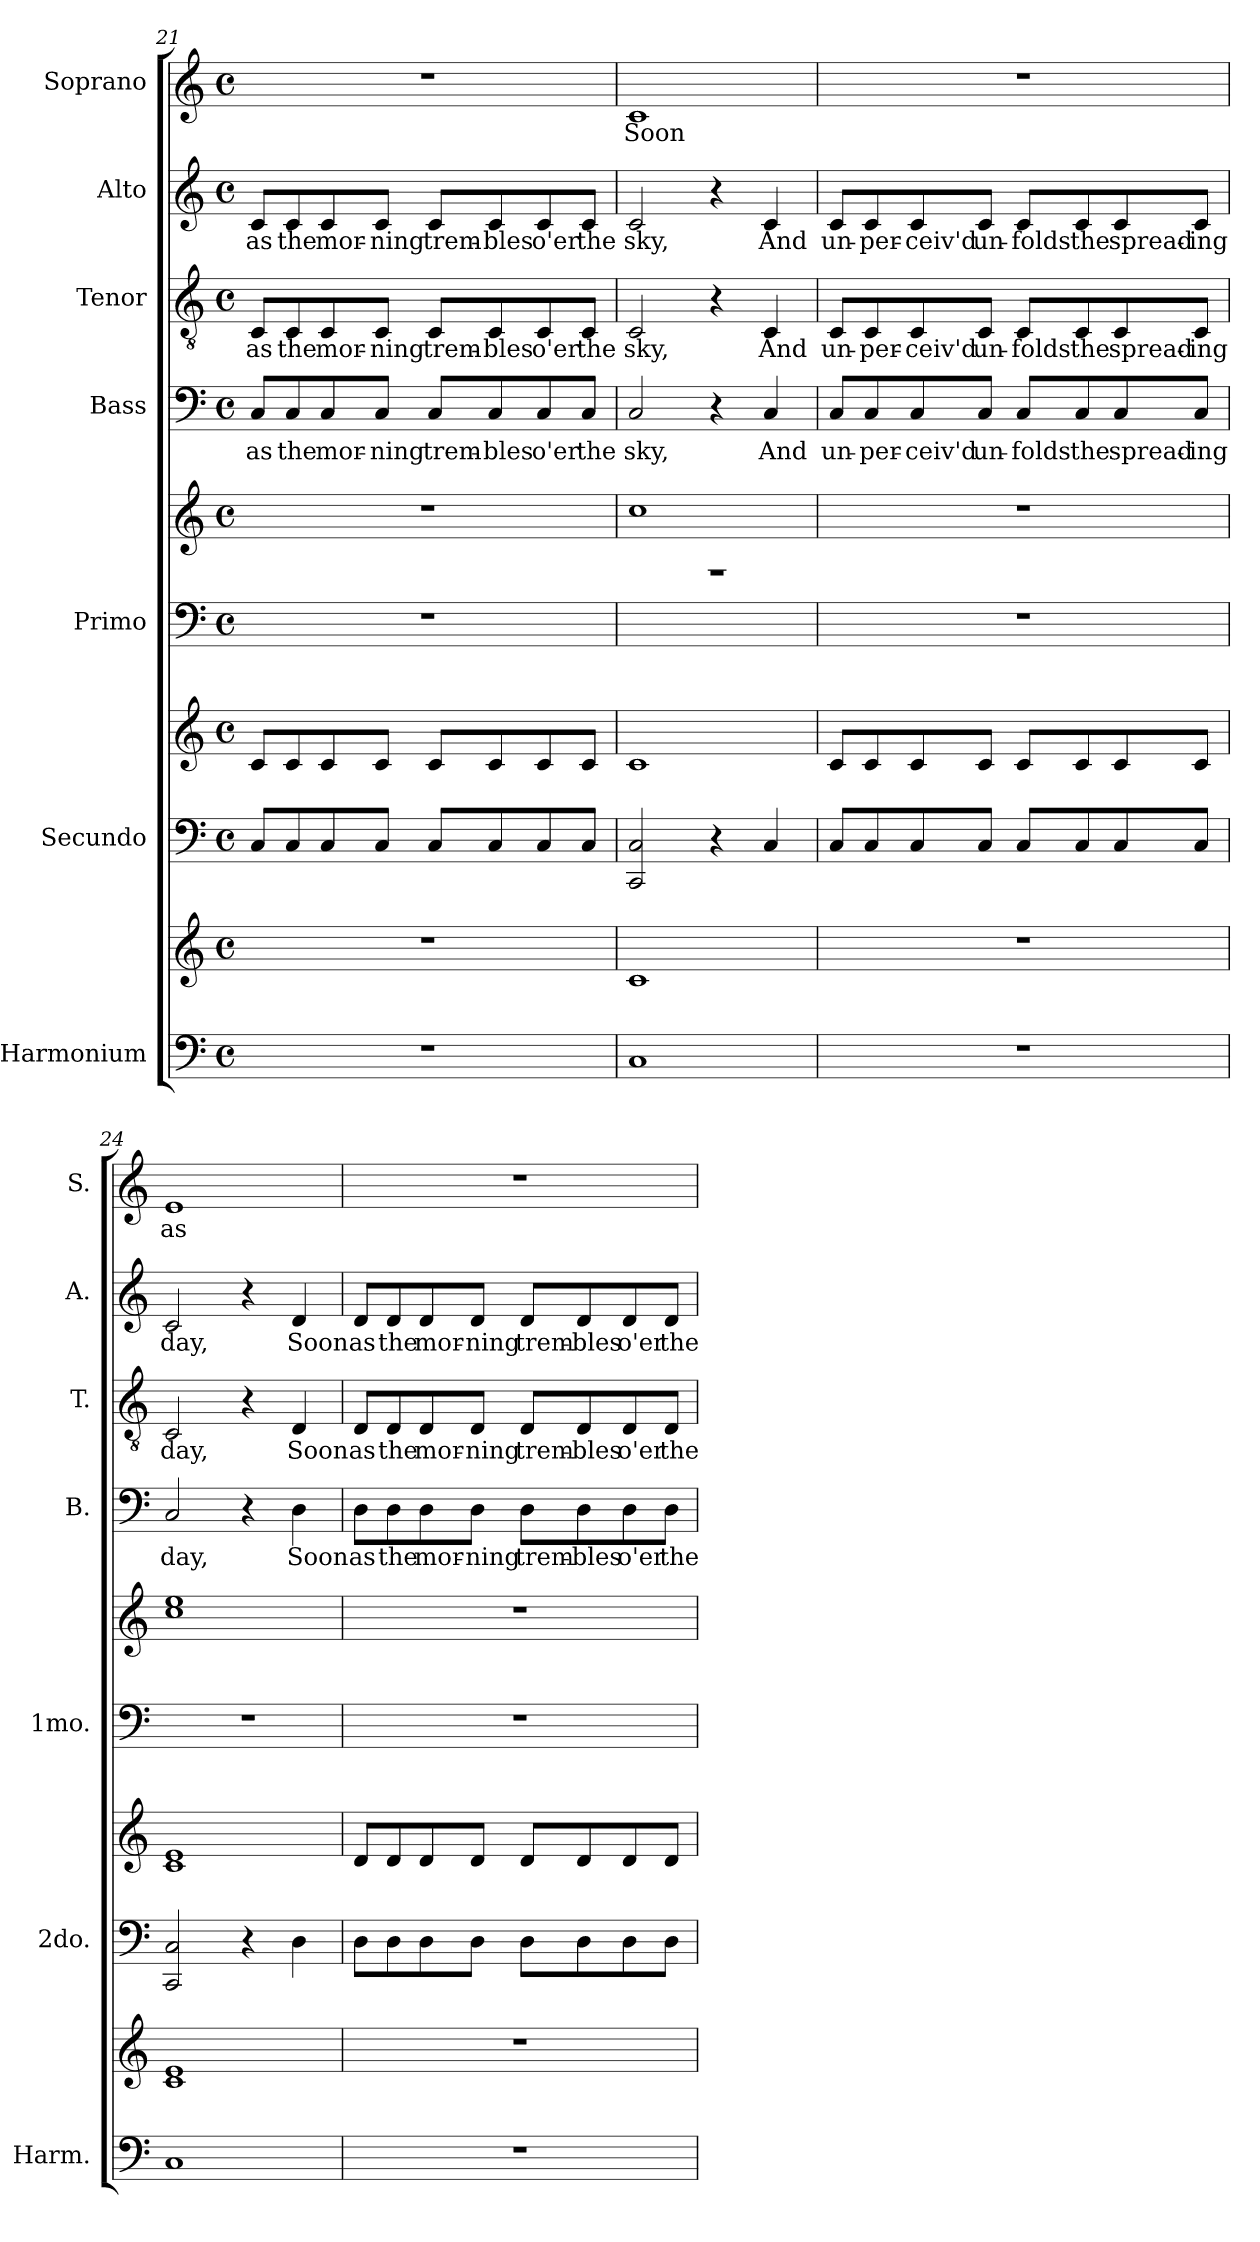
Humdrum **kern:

**kern	**kern	**kern	**kern	**kern	**kern	**kern	**text	**kern	**text	**kern	**text	**kern	**text
*part7	*part7	*part6	*part6	*part5	*part5	*part4	*part4	*part3	*part3	*part2	*part2	*part1	*part1
*staff10	*staff9	*staff8	*staff7	*staff6	*staff5	*staff4	*staff4	*staff3	*staff3	*staff2	*staff2	*staff1	*staff1
*I"Harmonium	*	*I"Secundo	*	*I"Primo	*	*I"Bass	*	*I"Tenor	*	*I"Alto	*	*I"Soprano	*
*I'Harm.	*	*I'2do.	*	*I'1mo.	*	*I'B.	*	*I'T.	*	*I'A.	*	*I'S.	*
!!LO:LB:g=z
*clefF4	*clefG2	*clefF4	*clefG2	*clefF4	*clefG2	*clefF4	*	*clefGv2	*	*clefG2	*	*clefG2	*
*k[]	*k[]	*k[]	*k[]	*k[]	*k[]	*k[]	*	*k[]	*	*k[]	*	*k[]	*
*C:	*C:	*C:	*C:	*C:	*C:	*C:	*	*C:	*	*C:	*	*C:	*
*M4/4	*M4/4	*M4/4	*M4/4	*M4/4	*M4/4	*M4/4	*	*M4/4	*	*M4/4	*	*M4/4	*
*met(c)	*met(c)	*met(c)	*met(c)	*met(c)	*met(c)	*met(c)	*	*met(c)	*	*met(c)	*	*met(c)	*
=21	=21	=21	=21	=21	=21	=21	=21	=21	=21	=21	=21	=21	=21
!	!	!	!	!	!	!	!LO:LY:b	!	!LO:LY:b	!	!LO:LY:b	!	!
1r	1r	8C/L	8c/L	1r	1r	8C/L	as	8C/L	as	8c/L	as	1r	.
!	!	!	!	!	!	!	!LO:LY:b	!	!LO:LY:b	!	!LO:LY:b	!	!
.	.	8C/	8c/	.	.	8C/	the	8C/	the	8c/	the	.	.
!	!	!	!	!	!	!	!LO:LY:b	!	!LO:LY:b	!	!LO:LY:b	!	!
.	.	8C/	8c/	.	.	8C/	mor-	8C/	mor-	8c/	mor-	.	.
!	!	!	!	!	!	!	!LO:LY:b	!	!LO:LY:b	!	!LO:LY:b	!	!
.	.	8C/J	8c/J	.	.	8C/J	-ning	8C/J	-ning	8c/J	-ning	.	.
!	!	!	!	!	!	!	!LO:LY:b	!	!LO:LY:b	!	!LO:LY:b	!	!
.	.	8C/L	8c/L	.	.	8C/L	trem-	8C/L	trem-	8c/L	trem-	.	.
!	!	!	!	!	!	!	!LO:LY:b	!	!LO:LY:b	!	!LO:LY:b	!	!
.	.	8C/	8c/	.	.	8C/	-bles	8C/	-bles	8c/	-bles	.	.
!	!	!	!	!	!	!	!LO:LY:b	!	!LO:LY:b	!	!LO:LY:b	!	!
.	.	8C/	8c/	.	.	8C/	o'er	8C/	o'er	8c/	o'er	.	.
!	!	!	!	!	!	!	!LO:LY:b	!	!LO:LY:b	!	!LO:LY:b	!	!
.	.	8C/J	8c/J	.	.	8C/J	the	8C/J	the	8c/J	the	.	.
=22	=22	=22	=22	=22	=22	=22	=22	=22	=22	=22	=22	=22	=22
*	*	*	*	*^	*	*	*	*	*	*	*	*	*
!	!	!	!	!	!	!	!	!LO:LY:b	!	!LO:LY:b	!	!LO:LY:b	!	!LO:LY:b
1C	1c	2CC/ 2C/	1c	1r	1cyy	1cc	2C/	sky,	2C/	sky,	2c/	sky,	1c	Soon
.	.	4r	.	.	.	.	4r	.	4r	.	4r	.	.	.
!	!	!	!	!	!	!	!	!LO:LY:b	!	!LO:LY:b	!	!LO:LY:b	!	!
.	.	4C/	.	.	.	.	4C/	And	4C/	And	4c/	And	.	.
*	*	*	*	*v	*v	*	*	*	*	*	*	*	*	*
=23	=23	=23	=23	=23	=23	=23	=23	=23	=23	=23	=23	=23	=23
!	!	!	!	!	!	!	!LO:LY:b	!	!LO:LY:b	!	!LO:LY:b	!	!
1r	1r	8C/L	8c/L	1r	1r	8C/L	un-	8C/L	un-	8c/L	un-	1r	.
!	!	!	!	!	!	!	!LO:LY:b	!	!LO:LY:b	!	!LO:LY:b	!	!
.	.	8C/	8c/	.	.	8C/	-per-	8C/	-per-	8c/	-per-	.	.
!	!	!	!	!	!	!	!LO:LY:b	!	!LO:LY:b	!	!LO:LY:b	!	!
.	.	8C/	8c/	.	.	8C/	-ceiv'd	8C/	-ceiv'd	8c/	-ceiv'd	.	.
!	!	!	!	!	!	!	!LO:LY:b	!	!LO:LY:b	!	!LO:LY:b	!	!
.	.	8C/J	8c/J	.	.	8C/J	un-	8C/J	un-	8c/J	un-	.	.
!	!	!	!	!	!	!	!LO:LY:b	!	!LO:LY:b	!	!LO:LY:b	!	!
.	.	8C/L	8c/L	.	.	8C/L	-folds	8C/L	-folds	8c/L	-folds	.	.
!	!	!	!	!	!	!	!LO:LY:b	!	!LO:LY:b	!	!LO:LY:b	!	!
.	.	8C/	8c/	.	.	8C/	the	8C/	the	8c/	the	.	.
!	!	!	!	!	!	!	!LO:LY:b	!	!LO:LY:b	!	!LO:LY:b	!	!
.	.	8C/	8c/	.	.	8C/	spread-	8C/	spread-	8c/	spread-	.	.
!	!	!	!	!	!	!	!LO:LY:b	!	!LO:LY:b	!	!LO:LY:b	!	!
.	.	8C/J	8c/J	.	.	8C/J	-ing	8C/J	-ing	8c/J	-ing	.	.
=24	=24	=24	=24	=24	=24	=24	=24	=24	=24	=24	=24	=24	=24
!	!	!	!	!	!	!	!LO:LY:b	!	!LO:LY:b	!	!LO:LY:b	!	!LO:LY:b
1C	1c 1e	2CC/ 2C/	1c 1e	1r	1cc 1ee	2C/	day,	2C/	day,	2c/	day,	1e	as
.	.	4r	.	.	.	4r	.	4r	.	4r	.	.	.
!	!	!	!	!	!	!	!LO:LY:b	!	!LO:LY:b	!	!LO:LY:b	!	!
.	.	4D\	.	.	.	4D\	Soon	4D/	Soon	4d/	Soon	.	.
=25	=25	=25	=25	=25	=25	=25	=25	=25	=25	=25	=25	=25	=25
!	!	!	!	!	!	!	!LO:LY:b	!	!LO:LY:b	!	!LO:LY:b	!	!
1r	1r	8D\L	8d/L	1r	1r	8D\L	as	8D/L	as	8d/L	as	1r	.
!	!	!	!	!	!	!	!LO:LY:b	!	!LO:LY:b	!	!LO:LY:b	!	!
.	.	8D\	8d/	.	.	8D\	the	8D/	the	8d/	the	.	.
!	!	!	!	!	!	!	!LO:LY:b	!	!LO:LY:b	!	!LO:LY:b	!	!
.	.	8D\	8d/	.	.	8D\	mor-	8D/	mor-	8d/	mor-	.	.
!	!	!	!	!	!	!	!LO:LY:b	!	!LO:LY:b	!	!LO:LY:b	!	!
.	.	8D\J	8d/J	.	.	8D\J	-ning	8D/J	-ning	8d/J	-ning	.	.
!	!	!	!	!	!	!	!LO:LY:b	!	!LO:LY:b	!	!LO:LY:b	!	!
.	.	8D\L	8d/L	.	.	8D\L	trem-	8D/L	trem-	8d/L	trem-	.	.
!	!	!	!	!	!	!	!LO:LY:b	!	!LO:LY:b	!	!LO:LY:b	!	!
.	.	8D\	8d/	.	.	8D\	-bles	8D/	-bles	8d/	-bles	.	.
!	!	!	!	!	!	!	!LO:LY:b	!	!LO:LY:b	!	!LO:LY:b	!	!
.	.	8D\	8d/	.	.	8D\	o'er	8D/	o'er	8d/	o'er	.	.
!	!	!	!	!	!	!	!LO:LY:b	!	!LO:LY:b	!	!LO:LY:b	!	!
.	.	8D\J	8d/J	.	.	8D\J	the	8D/J	the	8d/J	the	.	.
=	=	=	=	=	=	=	=	=	=	=	=	=	=
*-	*-	*-	*-	*-	*-	*-	*-	*-	*-	*-	*-	*-	*-
